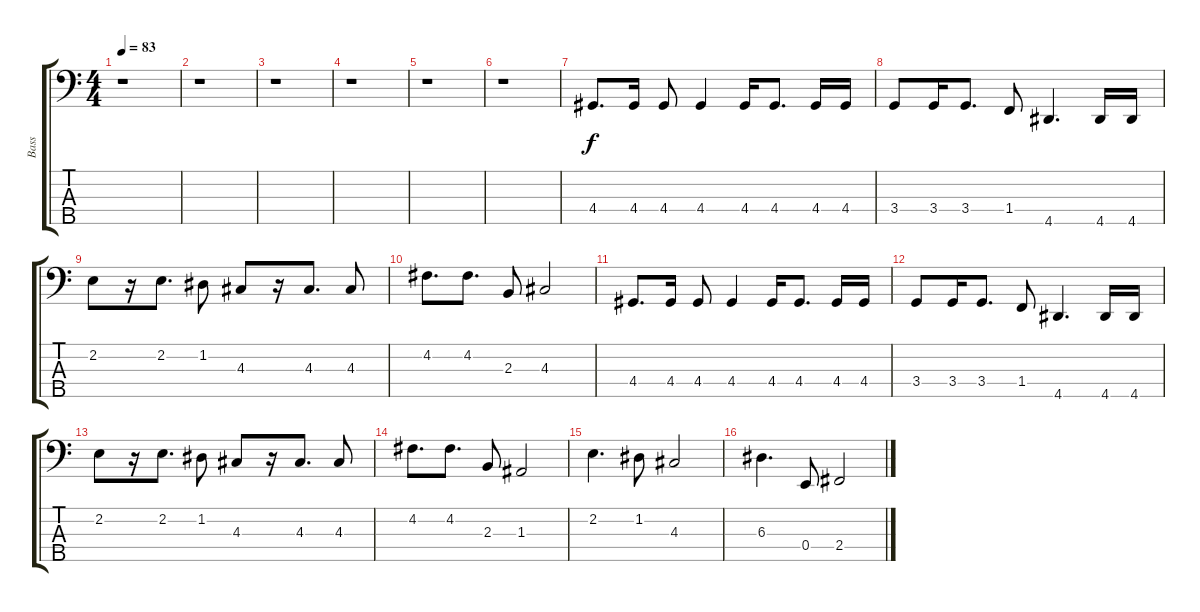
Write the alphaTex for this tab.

\track ("Bass" "Bass") {instrument fretlessbass}
\staff {score tabs}
\tuning (G2 D2 A1 E1 B0) {hide}
\ts (4 4)
\tempo 83
\clef f4
\ks c
r.1{dy f} |
r.1 |
r.1 |
r.1 |
r.1 |
r.1 |
4.4.8{d} 4.4.16 4.4.8 4.4.4 4.4.16 4.4.8{d} 4.4.16 4.4.16 |
3.4.8 3.4.16 3.4.8{d} 1.4.8 4.5.4{d} 4.5.16 4.5.16 |
2.2.8 r.16 2.2.8{d} 1.2.8 4.3.8 r.16 4.3.8{d} 4.3.8 |
4.2.8{d} 4.2.8{d} 2.3.8 4.3.2 |
4.4.8{d} 4.4.16 4.4.8 4.4.4 4.4.16 4.4.8{d} 4.4.16 4.4.16 |
3.4.8 3.4.16 3.4.8{d} 1.4.8 4.5.4{d} 4.5.16 4.5.16 |
2.2.8 r.16 2.2.8{d} 1.2.8 4.3.8 r.16 4.3.8{d} 4.3.8 |
4.2.8{d} 4.2.8{d} 2.3.8 1.3.2 |
2.2.4{d} 1.2.8 4.3.2 |
6.3.4{d} 0.4.8 2.4.2
